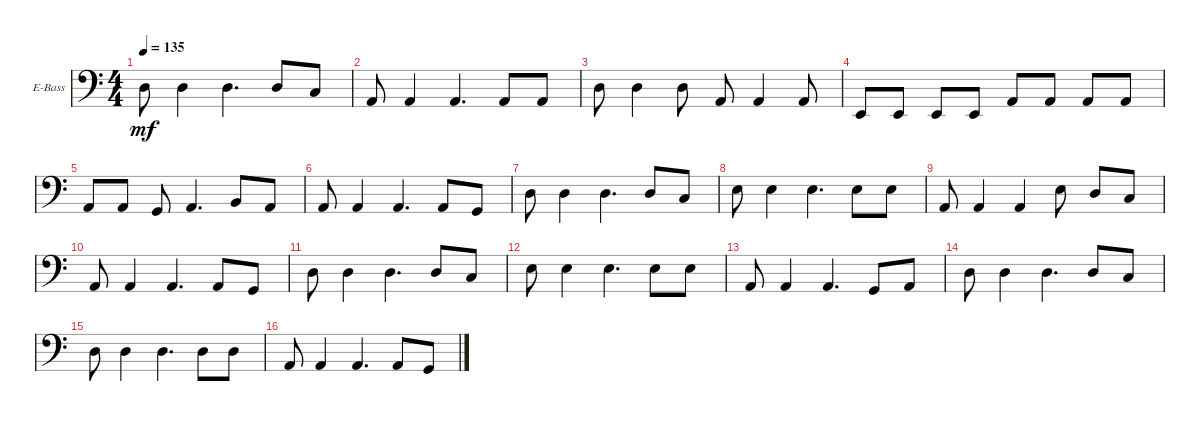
\defaultSystemsLayout 4
\bracketExtendMode groupsimilarinstruments
\firstSystemTrackNameOrientation horizontal
\otherSystemsTrackNameOrientation horizontal
\track ("Electric Bass" "E-Bass") {instrument electricbassfinger}
\staff {score}
\tuning (G2 D2 A1 E1)
\ts (4 4)
\tempo 135
\clef f4
\ks c
5.3.8{dy mf} 5.3.4 5.3.4{d} 5.3.8 3.3.8 |
5.4.8 5.4.4 5.4.4{d} 5.4.8 5.4.8 |
5.3.8 5.3.4 5.3.8 5.4.8 5.4.4 5.4.8 |
0.4.8 0.4.8 0.4.8 0.4.8 5.4.8 5.4.8 5.4.8 5.4.8 |
5.4.8 5.4.8 3.4.8 5.4.4{d} 7.4.8 5.4.8 |
5.4.8 5.4.4 5.4.4{d} 5.4.8 3.4.8 |
5.3.8 5.3.4 5.3.4{d} 5.3.8 3.3.8 |
7.3.8 7.3.4 7.3.4{d} 7.3.8 7.3.8 |
5.4.8 5.4.4 5.4.4 7.3.8 5.3.8 8.4.8 |
5.4.8 5.4.4 5.4.4{d} 5.4.8 3.4.8 |
5.3.8 5.3.4 5.3.4{d} 5.3.8 3.3.8 |
7.3.8 7.3.4 7.3.4{d} 7.3.8 7.3.8 |
5.4.8 5.4.4 5.4.4{d} 3.4.8 5.4.8 |
5.3.8 5.3.4 5.3.4{d} 5.3.8 3.3.8 |
5.3.8 5.3.4 5.3.4{d} 5.3.8 5.3.8 |
5.4.8 5.4.4 5.4.4{d} 5.4.8 3.4.8
